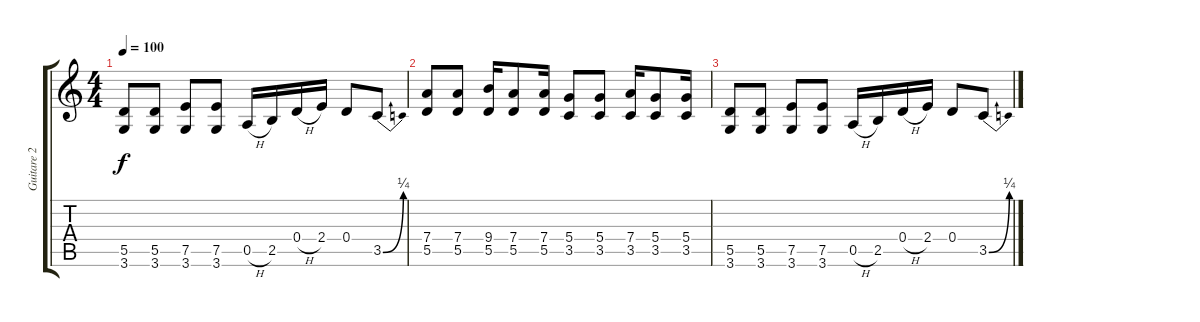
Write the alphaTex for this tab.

\track ("Guitare 2" "Guitare 2") {instrument overdrivenguitar}
\staff {score tabs}
\tuning (E4 B3 G3 D3 A2 E2) {hide}
\ts (4 4)
\tempo 100
\clef g2
\ks c
(5.5 3.6).8{dy f} (5.5 3.6).8 (7.5 3.6).8 (7.5 3.6).8 0.5{h}.16 2.5.16 0.4{h}.16 2.4.16 0.4.8 3.5{be (bend 0 0 60 1)}.8 |
(7.4 5.5).8 (7.4 5.5).8 (9.4 5.5).16 (7.4 5.5).8 (7.4 5.5).16 (5.4 3.5).8 (5.4 3.5).8 (7.4 3.5).16 (5.4 3.5).8 (5.4 3.5).16 |
(5.5 3.6).8 (5.5 3.6).8 (7.5 3.6).8 (7.5 3.6).8 0.5{h}.16 2.5.16 0.4{h}.16 2.4.16 0.4.8 3.5{be (bend 0 0 60 1)}.8
